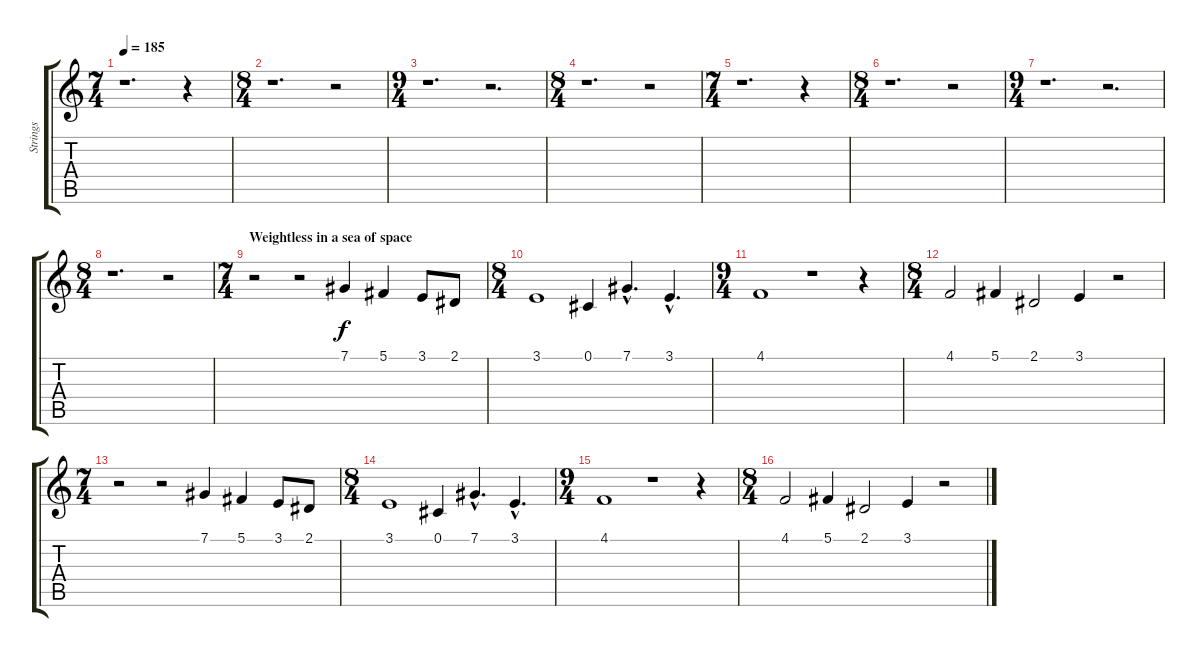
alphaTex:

\track ("Strings" "Strings") {instrument stringensemble1}
\staff {score tabs}
\tuning (Db4 Ab3 E3 B2 Gb2 B1) {hide}
\ts (7 4)
\tempo 185
\clef g2
\ks c
r.1{d dy fff} r.4 |
\ts (8 4)
r.1{d} r.2 |
\ts (9 4)
r.1{d} r.2{d} |
\ts (8 4)
r.1{d} r.2 |
\ts (7 4)
r.1{d} r.4 |
\ts (8 4)
r.1{d} r.2 |
\ts (9 4)
r.1{d} r.2{d} |
\ts (8 4)
r.1{d} r.2 |
\ts (7 4)
\section ("" "Weightless in a sea of space")
r.2 r.2 7.1.4{dy f} 5.1.4 3.1.8 2.1.8 |
\ts (8 4)
3.1.1 0.1.4 7.1{hac}.4{d} 3.1{hac}.4{d} |
\ts (9 4)
4.1.1 r.1 r.4 |
\ts (8 4)
4.1.2 5.1.4 2.1.2 3.1.4 r.2 |
\ts (7 4)
r.2 r.2 7.1.4 5.1.4 3.1.8 2.1.8 |
\ts (8 4)
3.1.1 0.1.4 7.1{hac}.4{d} 3.1{hac}.4{d} |
\ts (9 4)
4.1.1 r.1 r.4 |
\ts (8 4)
4.1.2 5.1.4 2.1.2 3.1.4 r.2
